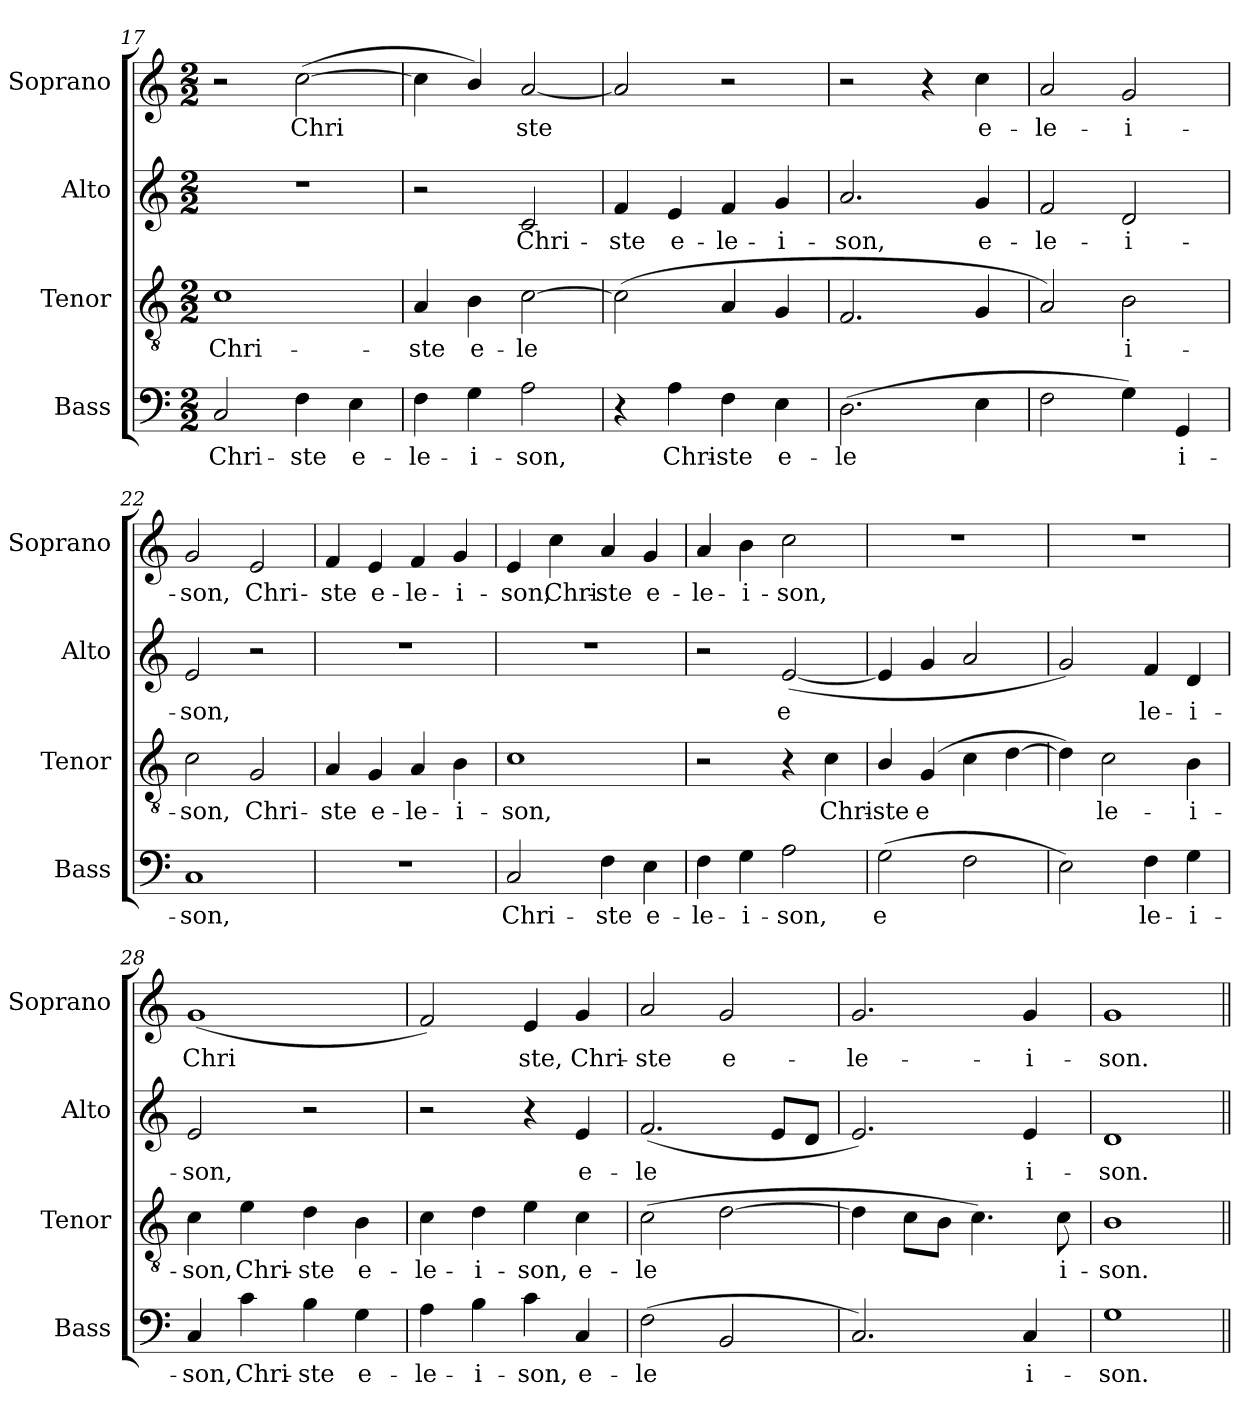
**kern	**text	**kern	**text	**kern	**text	**kern	**text
*part4	*part4	*part3	*part3	*part2	*part2	*part1	*part1
*staff4	*staff4	*staff3	*staff3	*staff2	*staff2	*staff1	*staff1
*I"Bass	*	*I"Tenor	*	*I"Alto	*	*I"Soprano	*
*I'Bass	*	*I'Tenor	*	*I'Alto	*	*I'Soprano	*
*clefF4	*	*clefGv2	*	*clefG2	*	*clefG2	*
*k[]	*	*k[]	*	*k[]	*	*k[]	*
*C:	*	*C:	*	*C:	*	*C:	*
*M2/2	*	*M2/2	*	*M2/2	*	*M2/2	*
=17	=17	=17	=17	=17	=17	=17	=17
!	!LO:LY:b	!	!LO:LY:b	!	!	!	!
2C/	Chri-	1c	Chri-	1r	.	2r	.
!	!LO:LY:b	!	!	!	!	!	!LO:LY:b
4F\	-ste	.	.	.	.	(>[2cc\	Chri­
!	!LO:LY:b	!	!	!	!	!	!
4E\	e-	.	.	.	.	.	.
=18	=18	=18	=18	=18	=18	=18	=18
!	!LO:LY:b	!	!LO:LY:b	!	!	!	!
4F\	-le-	4A/	-ste	2r	.	4cc\]	.
!	!LO:LY:b	!	!LO:LY:b	!	!	!	!
4G\	-i-	4B\	e-	.	.	4b/)	.
!	!LO:LY:b	!	!LO:LY:b	!	!LO:LY:b	!	!LO:LY:b
2A\	-son,	[2c\	-le­	2c/	Chri-	[2a/	ste
!!LO:LB:g=z
=19	=19	=19	=19	=19	=19	=19	=19
!	!	!	!	!	!LO:LY:b	!	!
4r	.	(<2c\]	.	4f/	-ste	2a/]	.
!	!LO:LY:b	!	!	!	!LO:LY:b	!	!
4A\	Chri-	.	.	4e/	e-	.	.
!	!LO:LY:b	!	!	!	!LO:LY:b	!	!
4F\	-ste	4A/	.	4f/	-le-	2r	.
!	!LO:LY:b	!	!	!	!LO:LY:b	!	!
4E\	e-	4G/	.	4g/	-i-	.	.
=20	=20	=20	=20	=20	=20	=20	=20
!	!LO:LY:b	!	!	!	!LO:LY:b	!	!
(>2.D\	-le­	2.F/	.	2.a/	-son,	2r	.
.	.	.	.	.	.	4r	.
!	!	!	!	!	!LO:LY:b	!	!LO:LY:b
4E\	.	4G/	.	4g/	e-	4cc\	e-
=21	=21	=21	=21	=21	=21	=21	=21
!	!	!	!	!	!LO:LY:b	!	!LO:LY:b
2F\	.	2A/)	.	2f/	-le-	2a/	-le-
!	!	!	!LO:LY:b	!	!LO:LY:b	!	!LO:LY:b
4G\)	.	2B\	i-	2d/	-i-	2g/	-i-
!	!LO:LY:b	!	!	!	!	!	!
4GG/	i-	.	.	.	.	.	.
=22	=22	=22	=22	=22	=22	=22	=22
!	!LO:LY:b	!	!LO:LY:b	!	!LO:LY:b	!	!LO:LY:b
1C	-son,	2c\	-son,	2e/	-son,	2g/	-son,
!	!	!	!LO:LY:b	!	!	!	!LO:LY:b
.	.	2G/	Chri-	2r	.	2e/	Chri-
=23	=23	=23	=23	=23	=23	=23	=23
!	!	!	!LO:LY:b	!	!	!	!LO:LY:b
1r	.	4A/	-ste	1r	.	4f/	-ste
!	!	!	!LO:LY:b	!	!	!	!LO:LY:b
.	.	4G/	e-	.	.	4e/	e-
!	!	!	!LO:LY:b	!	!	!	!LO:LY:b
.	.	4A/	-le-	.	.	4f/	-le-
!	!	!	!LO:LY:b	!	!	!	!LO:LY:b
.	.	4B\	-i-	.	.	4g/	-i-
=24	=24	=24	=24	=24	=24	=24	=24
!	!LO:LY:b	!	!LO:LY:b	!	!	!	!LO:LY:b
2C/	Chri-	1c	-son,	1r	.	4e/	-son,
!	!	!	!	!	!	!	!LO:LY:b
.	.	.	.	.	.	4cc\	Chri-
!	!LO:LY:b	!	!	!	!	!	!LO:LY:b
4F\	-ste	.	.	.	.	4a/	-ste
!	!LO:LY:b	!	!	!	!	!	!LO:LY:b
4E\	e-	.	.	.	.	4g/	e-
=25	=25	=25	=25	=25	=25	=25	=25
!	!LO:LY:b	!	!	!	!	!	!LO:LY:b
4F\	-le-	2r	.	2r	.	4a/	-le-
!	!LO:LY:b	!	!	!	!	!	!LO:LY:b
4G\	-i-	.	.	.	.	4b\	-i-
!	!LO:LY:b	!	!	!	!LO:LY:b	!	!LO:LY:b
2A\	-son,	4r	.	(<[2e/	e­	2cc\	-son,
!	!	!	!LO:LY:b	!	!	!	!
.	.	4c\	Chri-	.	.	.	.
=26	=26	=26	=26	=26	=26	=26	=26
!	!LO:LY:b	!	!LO:LY:b	!	!	!	!
(>2G\	e­	4B/	-ste	4e/]	.	1r	.
!	!	!	!LO:LY:b	!	!	!	!
.	.	(>4G/	e­	4g/	.	.	.
2F\	.	4c\	.	2a/	.	.	.
.	.	[4d\	.	.	.	.	.
=27	=27	=27	=27	=27	=27	=27	=27
2E\)	.	4d\])	.	2g/)	.	1r	.
!	!	!	!LO:LY:b	!	!	!	!
.	.	2c\	le-	.	.	.	.
!	!LO:LY:b	!	!	!	!LO:LY:b	!	!
4F\	le-	.	.	4f/	le-	.	.
!	!LO:LY:b	!	!LO:LY:b	!	!LO:LY:b	!	!
4G\	-i-	4B\	-i-	4d/	-i-	.	.
!!LO:LB:g=z
=28	=28	=28	=28	=28	=28	=28	=28
!	!LO:LY:b	!	!LO:LY:b	!	!LO:LY:b	!	!LO:LY:b
4C/	-son,	4c\	-son,	2e/	-son,	(<1g	Chri­
!	!LO:LY:b	!	!LO:LY:b	!	!	!	!
4c\	Chri-	4e\	Chri-	.	.	.	.
!	!LO:LY:b	!	!LO:LY:b	!	!	!	!
4B\	-ste	4d\	-ste	2r	.	.	.
!	!LO:LY:b	!	!LO:LY:b	!	!	!	!
4G\	e-	4B\	e-	.	.	.	.
=29	=29	=29	=29	=29	=29	=29	=29
!	!LO:LY:b	!	!LO:LY:b	!	!	!	!
4A\	-le-	4c\	-le-	2r	.	2f/)	.
!	!LO:LY:b	!	!LO:LY:b	!	!	!	!
4B\	-i-	4d\	-i-	.	.	.	.
!	!LO:LY:b	!	!LO:LY:b	!	!	!	!LO:LY:b
4c\	-son,	4e\	-son,	4r	.	4e/	ste,
!	!LO:LY:b	!	!LO:LY:b	!	!LO:LY:b	!	!LO:LY:b
4C/	e-	4c\	e-	4e/	e-	4g/	Chri-
=30	=30	=30	=30	=30	=30	=30	=30
!	!LO:LY:b	!	!LO:LY:b	!	!LO:LY:b	!	!LO:LY:b
(<2F\	-le­	(>2c\	-le­	(<2.f/	-le­	2a/	-ste
!	!	!	!	!	!	!	!LO:LY:b
2BB/	.	[2d\	.	.	.	2g/	e-
.	.	.	.	8e/L	.	.	.
.	.	.	.	8d/J	.	.	.
=31	=31	=31	=31	=31	=31	=31	=31
!	!	!	!	!	!	!	!LO:LY:b
2.C/)	.	4d\]	.	2.e/)	.	2.g/	-le-
.	.	8c\L	.	.	.	.	.
.	.	8B\J	.	.	.	.	.
.	.	4.c\)	.	.	.	.	.
!	!LO:LY:b	!	!	!	!LO:LY:b	!	!LO:LY:b
4C/	i-	.	.	4e/	i-	4g/	-i-
!	!	!	!LO:LY:b	!	!	!	!
.	.	8c\	i-	.	.	.	.
=32	=32	=32	=32	=32	=32	=32	=32
!	!LO:LY:b	!	!LO:LY:b	!	!LO:LY:b	!	!LO:LY:b
1G	-son.	1B	-son.	1d	-son.	1g	-son.
=||	=||	=||	=||	=||	=||	=||	=||
*-	*-	*-	*-	*-	*-	*-	*-
